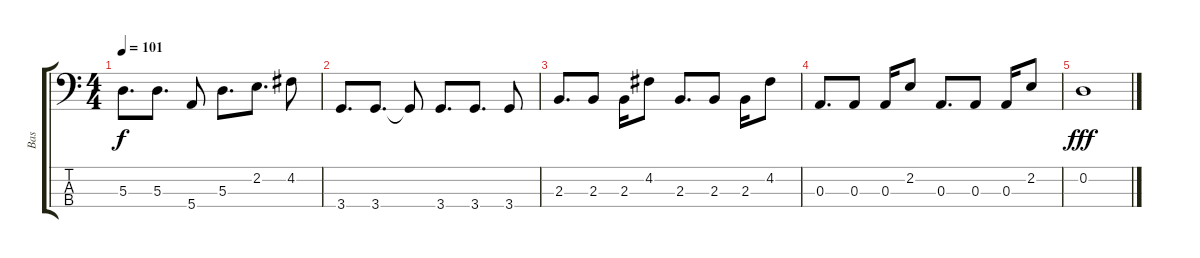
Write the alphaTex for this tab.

\track ("Bas" "Bas") {instrument electricbassfinger}
\staff {score tabs}
\tuning (G2 D2 A1 E1) {hide}
\ts (4 4)
\tempo 101
\clef f4
\ks c
5.3.8{d dy f} 5.3.8{d} 5.4.8 5.3.8{d} 2.2.8{d} 4.2.8 |
3.4.8{d} 3.4.8{d} 3.4{t}.8 3.4.8{d} 3.4.8{d} 3.4.8 |
2.3.8{d} 2.3.8 2.3.16 4.2.8 2.3.8{d} 2.3.8 2.3.16 4.2.8 |
0.3.8{d} 0.3.8 0.3.16 2.2.8 0.3.8{d} 0.3.8 0.3.16 2.2.8 |
0.2.1{dy fff}
